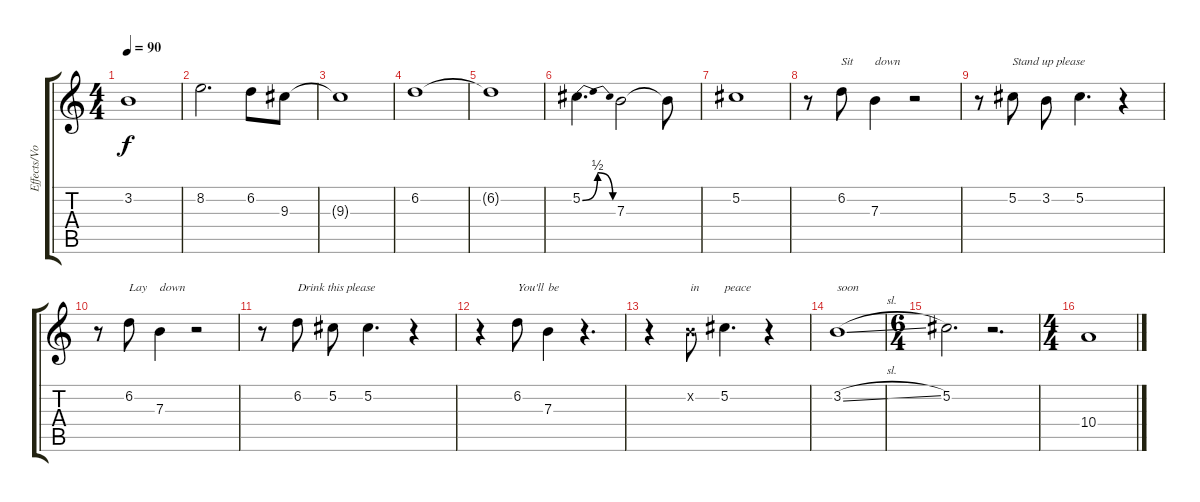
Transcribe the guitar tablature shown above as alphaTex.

\track ("Effects/Voice/Guitar I" "Effects/Vo") {instrument distortionguitar}
\staff {score tabs}
\tuning (Db4 Ab3 E3 B2 Gb2 Db2) {hide}
\ts (4 4)
\tempo 90
\clef g2
\ks c
3.2{t}.1{dy f} |
8.2.2{d} 6.2.8 9.3.8 |
9.3{t}.1 |
6.2.1 |
6.2{t}.1 |
5.2{be (bendrelease 0 0 16 2 16 2 60 0)}.4{d} 7.3.2 7.3{t}.8 |
5.2.1 |
r.8{volume 6 balance 8 instrument tenorsax} 6.2.8{txt "Sit"} 7.3.4{txt "down"} r.2 |
r.8 5.2.8{txt "Stand up please"} 3.2.8 5.2.4{d} r.4 |
r.8 6.2.8{txt "Lay"} 7.3.4{txt "down"} r.2 |
r.8 6.2.8{txt "Drink this please"} 5.2.8 5.2.4{d} r.4 |
r.4 6.2.8{txt "You'll"} 7.3.4{txt "be"} r.4{d} |
r.4 3.2{x}.8{txt "in"} 5.2.4{d txt "peace"} r.4 |
3.2{sl}.1{txt "soon"} |
\ts (6 4)
5.2.2{d} r.2{d} |
\ts (4 4)
10.4.1{instrument electricguitarjazz}
